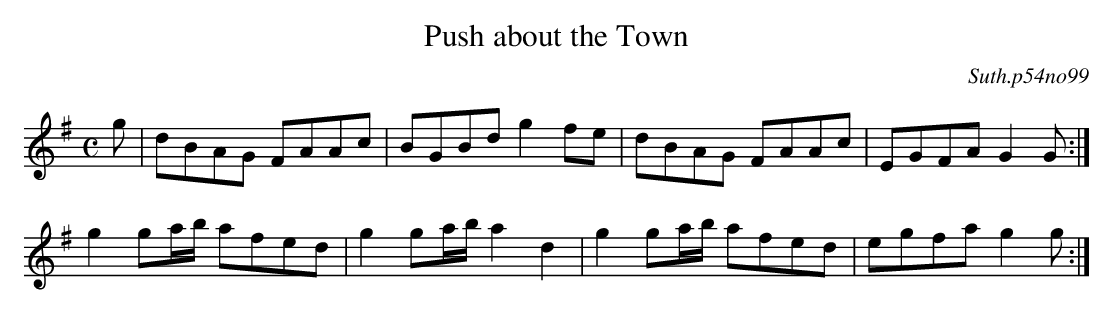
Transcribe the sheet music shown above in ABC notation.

X:1
T:Push about the Town
C:Suth.p54no99
M:C
L:1/8
K:G
g|dBAG FAAc|BGBd g2fe|dBAG FAAc|EGFAG2G:|
g2ga/b/ afed|g2ga/b/ a2d2|g2ga/b/ afed| egfag2g:|
